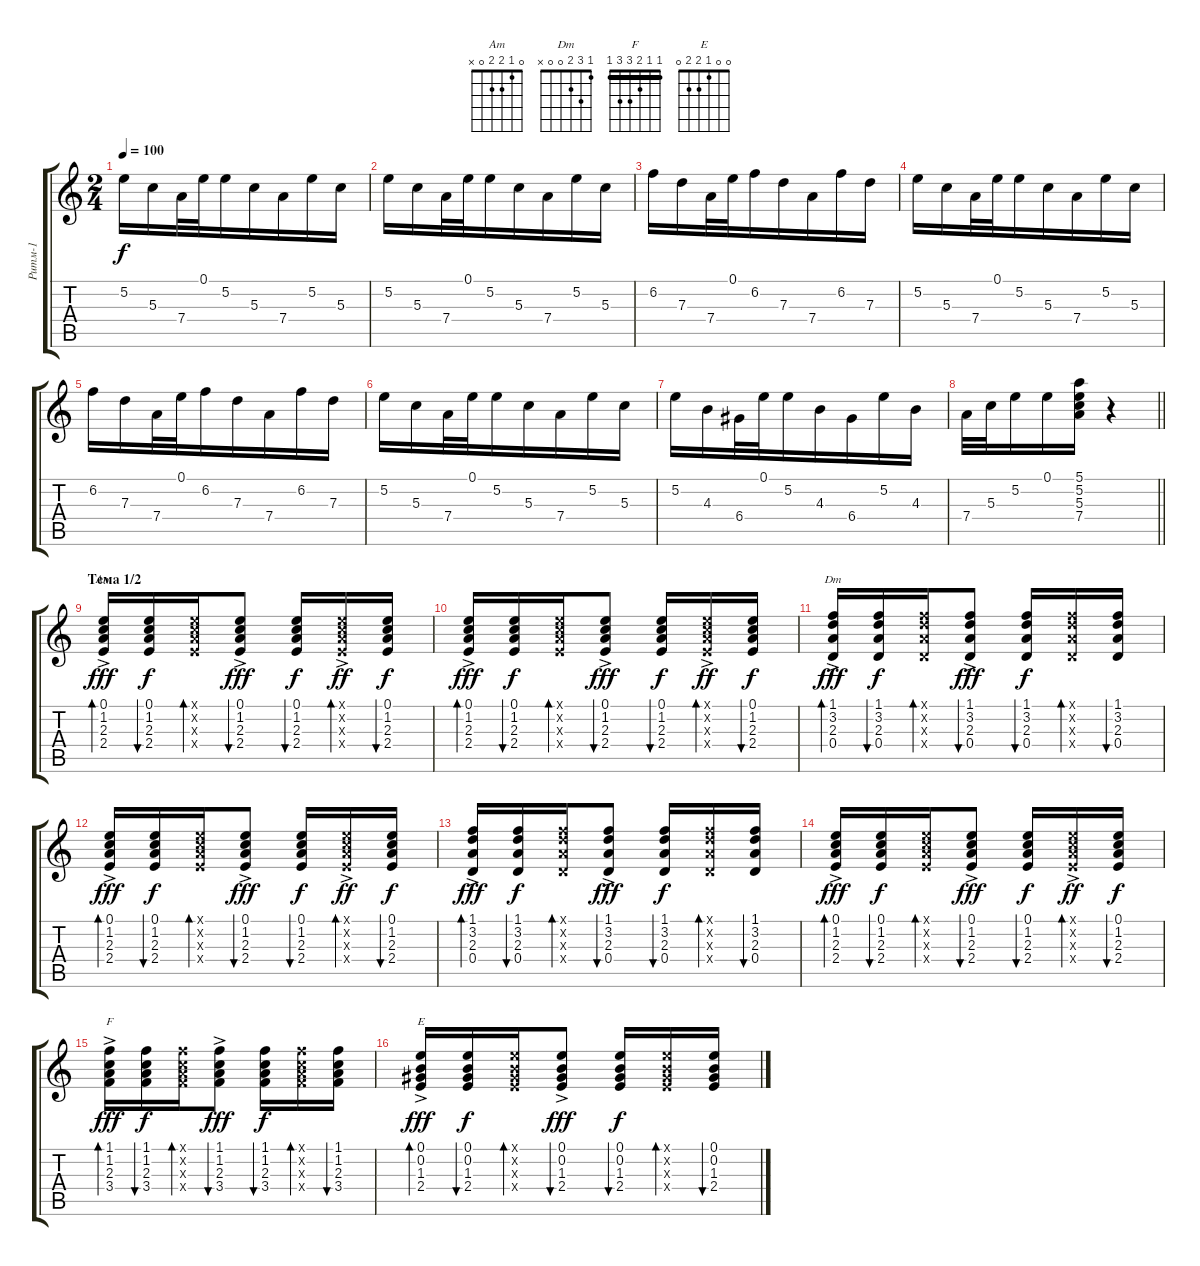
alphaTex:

\track ("Ритм-1" "Ритм-1") {instrument acousticguitarsteel}
\staff {score tabs}
\tuning (E4 B3 G3 D3 A2 E2) {hide}
\chord ("Am" 0 1 2 2 0 x)
\chord ("Dm" 1 3 2 0 0 x)
\chord ("F" 1 1 2 3 3 1) {barre 1}
\chord ("E" 0 0 1 2 2 0)
\ts (2 4)
\tempo 100
\clef g2
\ks c
5.2.16{dy f} 5.3.16{beam merge} 7.4.32 0.1.32 5.2.16{beam merge} 5.3.16 7.4.16 5.2.16 5.3.16 |
5.2.16 5.3.16{beam merge} 7.4.32 0.1.32 5.2.16{beam merge} 5.3.16 7.4.16 5.2.16 5.3.16 |
6.2.16 7.3.16{beam merge} 7.4.32 0.1.32 6.2.16{beam merge} 7.3.16 7.4.16 6.2.16 7.3.16 |
5.2.16 5.3.16{beam merge} 7.4.32 0.1.32 5.2.16{beam merge} 5.3.16 7.4.16 5.2.16 5.3.16 |
6.2.16 7.3.16{beam merge} 7.4.32 0.1.32 6.2.16{beam merge} 7.3.16 7.4.16 6.2.16 7.3.16 |
5.2.16 5.3.16{beam merge} 7.4.32 0.1.32 5.2.16{beam merge} 5.3.16 7.4.16 5.2.16 5.3.16 |
5.2.16 4.3.16{beam merge} 6.4.32 0.1.32 5.2.16{beam merge} 4.3.16 6.4.16 5.2.16 4.3.16 |
\barLineRight lightlight
7.4.32 5.3.32 5.2.16 0.1.16 (5.1 5.2 5.3 7.4).16 r.4 |
\section ("" "Тема 1/2")
(0.1{ac} 1.2{ac} 2.3{ac} 2.4{ac}).16{bd 30 ch "Am" dy fff} (0.1 1.2 2.3 2.4).16{bu 30 dy f} (0.1{x} 1.2{x} 2.3{x} 2.4{x}).16{bd 30} (0.1{ac} 1.2{ac} 2.3{ac} 2.4{ac}).8{bu 30 dy fff} (0.1 1.2 2.3 2.4).16{bu 60 dy f} (0.1{ac x} 1.2{ac x} 2.3{ac x} 2.4{ac x}).16{bd 60 dy ff} (0.1 1.2 2.3 2.4).16{bu 60 dy f} |
(0.1{ac} 1.2{ac} 2.3{ac} 2.4{ac}).16{bd 30 dy fff} (0.1 1.2 2.3 2.4).16{bu 30 dy f} (0.1{x} 1.2{x} 2.3{x} 2.4{x}).16{bd 30} (0.1{ac} 1.2{ac} 2.3{ac} 2.4{ac}).8{bu 30 dy fff} (0.1 1.2 2.3 2.4).16{bu 60 dy f} (0.1{ac x} 1.2{ac x} 2.3{ac x} 2.4{ac x}).16{bd 60 dy ff} (0.1 1.2 2.3 2.4).16{bu 60 dy f} |
(1.1{ac} 3.2{ac} 2.3{ac} 0.4{ac}).16{bd 30 ch "Dm" dy fff} (1.1 3.2 2.3 0.4).16{bu 30 dy f} (1.1{x} 3.2{x} 2.3{x} 0.4{x}).16{bd 30} (1.1{ac} 3.2{ac} 2.3{ac} 0.4{ac}).8{bu 30 dy fff} (1.1 3.2 2.3 0.4).16{bu 60 dy f} (1.1{x} 3.2{x} 2.3{x} 0.4{x}).16{bd 60} (1.1 3.2 2.3 0.4).16{bu 60} |
(0.1{ac} 1.2{ac} 2.3{ac} 2.4{ac}).16{bd 30 dy fff} (0.1 1.2 2.3 2.4).16{bu 30 dy f} (0.1{x} 1.2{x} 2.3{x} 2.4{x}).16{bd 30} (0.1{ac} 1.2{ac} 2.3{ac} 2.4{ac}).8{bu 30 dy fff} (0.1 1.2 2.3 2.4).16{bu 60 dy f} (0.1{ac x} 1.2{ac x} 2.3{ac x} 2.4{ac x}).16{bd 60 dy ff} (0.1 1.2 2.3 2.4).16{bu 60 dy f} |
(1.1{ac} 3.2{ac} 2.3{ac} 0.4{ac}).16{bd 30 dy fff} (1.1 3.2 2.3 0.4).16{bu 30 dy f} (1.1{x} 3.2{x} 2.3{x} 0.4{x}).16{bd 30} (1.1{ac} 3.2{ac} 2.3{ac} 0.4{ac}).8{bu 30 dy fff} (1.1 3.2 2.3 0.4).16{bu 60 dy f} (1.1{x} 3.2{x} 2.3{x} 0.4{x}).16{bd 60} (1.1 3.2 2.3 0.4).16{bu 60} |
(0.1{ac} 1.2{ac} 2.3{ac} 2.4{ac}).16{bd 30 dy fff} (0.1 1.2 2.3 2.4).16{bu 30 dy f} (0.1{x} 1.2{x} 2.3{x} 2.4{x}).16{bd 30} (0.1{ac} 1.2{ac} 2.3{ac} 2.4{ac}).8{bu 30 dy fff} (0.1 1.2 2.3 2.4).16{bu 60 dy f} (0.1{ac x} 1.2{ac x} 2.3{ac x} 2.4{ac x}).16{bd 60 dy ff} (0.1 1.2 2.3 2.4).16{bu 60 dy f} |
(1.1{ac} 1.2{ac} 2.3{ac} 3.4{ac}).16{bd 30 ch "F" dy fff} (1.1 1.2 2.3 3.4).16{bu 30 dy f} (1.1{x} 1.2{x} 2.3{x} 3.4{x}).16{bd 60} (1.1{ac} 1.2{ac} 2.3{ac} 3.4{ac}).8{bu 30 dy fff} (1.1 1.2 2.3 3.4).16{bu 30 dy f} (1.1{x} 1.2{x} 2.3{x} 3.4{x}).16{bd 60} (1.1 1.2 2.3 3.4).16{bu 30} |
(0.1{ac} 0.2{ac} 1.3{ac} 2.4{ac}).16{bd 30 ch "E" dy fff} (0.1 0.2 1.3 2.4).16{bu 30 dy f} (0.1{x} 0.2{x} 1.3{x} 2.4{x}).16{bd 30} (0.1{ac} 0.2{ac} 1.3{ac} 2.4{ac}).8{bu 30 dy fff} (0.1 0.2 1.3 2.4).16{bu 30 dy f} (0.1{x} 0.2{x} 1.3{x} 2.4{x}).16{bd 30} (0.1 0.2 1.3 2.4).16{bu 30}
